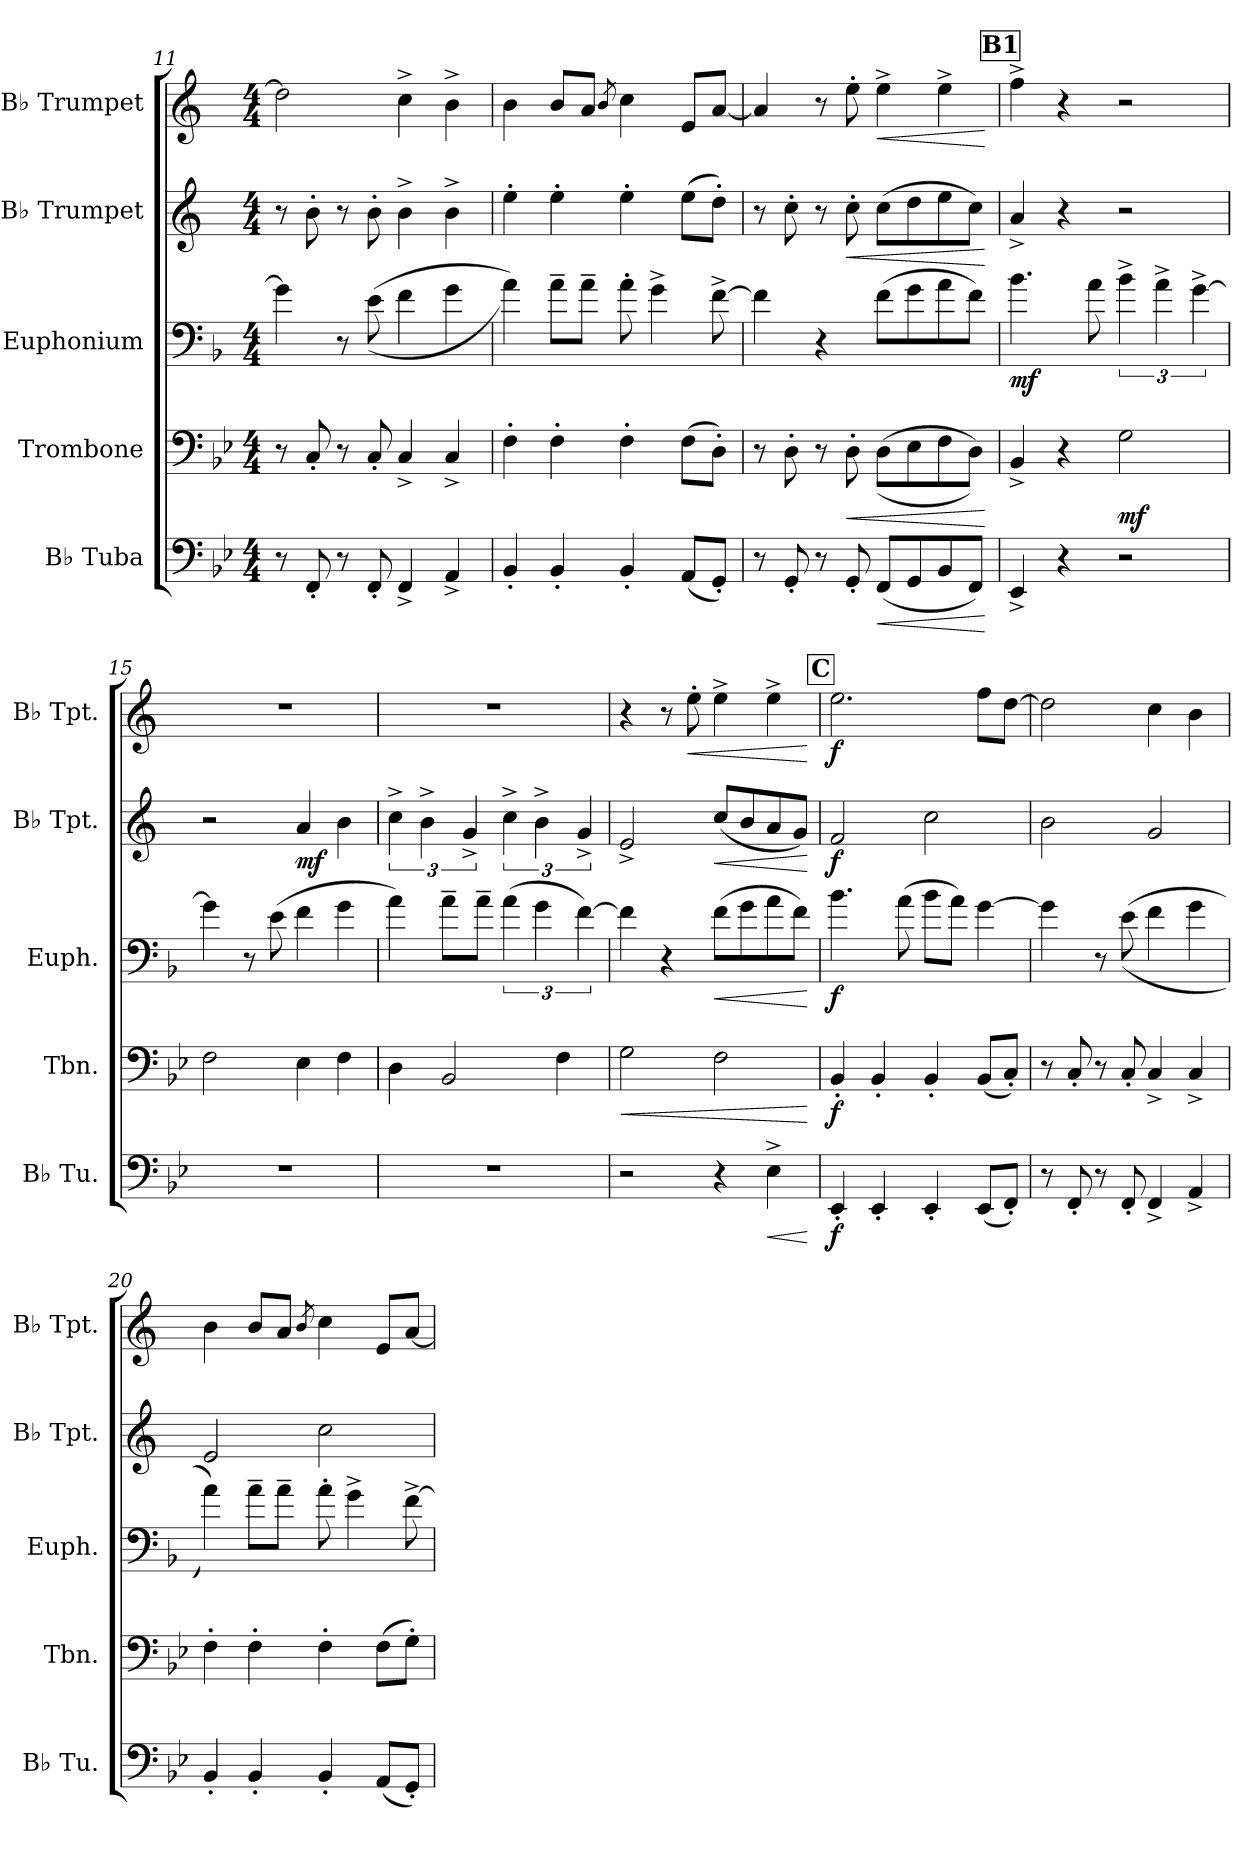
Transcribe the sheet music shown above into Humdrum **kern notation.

**kern	**dynam	**kern	**dynam	**kern	**dynam	**kern	**dynam	**kern	**dynam
*part5	*part5	*part4	*part4	*part3	*part3	*part2	*part2	*part1	*part1
*staff5	*staff5	*staff4	*staff4	*staff3	*staff3	*staff2	*staff2	*staff1	*staff1
*I"B♭ Tuba	*	*I"Trombone	*	*I"Euphonium	*	*I"B♭ Trumpet	*	*I"B♭ Trumpet	*
*I'B♭ Tu.	*	*I'Tbn.	*	*I'Euph.	*	*I'B♭ Tpt.	*	*I'B♭ Tpt.	*
!!LO:PB:g=z
*clefF4	*	*clefF4	*	*clefF4	*	*clefG2	*	*clefG2	*
*	*	*	*	*ITrd4c7	*	*ITrd1c2	*	*ITrd1c2	*
*k[b-e-]	*	*k[b-e-]	*	*k[b-e-]	*	*k[b-e-]	*	*k[b-e-]	*
*M4/4	*	*M4/4	*	*M4/4	*	*M4/4	*	*M4/4	*
=11	=11	=11	=11	=11	=11	=11	=11	=11	=11
8r	.	8r	.	4c\]	.	8r	.	2cc\]	.
8FF'/	.	8C'/	.	.	.	8a'\	.	.	.
8r	.	8r	.	8r	.	8r	.	.	.
8FF'/	.	8C'/	.	((8A\	.	8a'\	.	.	.
4FF^/	.	4C^/	.	4B-\	.	4a^\	.	4b-^\	.
4AA^/	.	4C^/	.	4c\	.	4a^\	.	4a^\	.
=12	=12	=12	=12	=12	=12	=12	=12	=12	=12
4BB-'/	.	4F'\	.	4d\))	.	4dd'\	.	4a\	.
4BB-'/	.	4F'\	.	8d~\L	.	4dd'\	.	8a/L	.
.	.	.	.	8d~\J	.	.	.	8g/J	.
.	.	.	.	.	.	.	.	8qa/	.
4BB-'/	.	4F'\	.	8d'\	.	4dd'\	.	4b-\	.
.	.	.	.	4c^\	.	.	.	.	.
(8AA/L	.	(8F\L	.	.	.	(8dd\L	.	8d/L	.
8GG'/J)	.	8D'\J)	.	[8B-^\	.	8cc'\J)	.	[8g/J	.
=13	=13	=13	=13	=13	=13	=13	=13	=13	=13
8r	.	8r	.	4B-\]	.	8r	.	4g/]	.
8GG'/	.	8D'\	.	.	.	8b-'\	.	.	.
8r	.	8r	.	4r	.	8r	.	8r	.
!	!	!	!LO:HP:b	!	!	!	!LO:HP:b	!	!
8GG'/	.	8D'\	<	.	.	8b-'\	<	8dd'\	.
!	!LO:HP:b	!	!	!	!	!	!	!	!LO:HP:b
(8FF/L	<	((8D\L	.	(8B-\L	.	(8b-\L	.	4dd^\	<
8GG/	.	8E-\	.	8c\	.	8cc\	.	.	.
8BB-/	.	8F\	.	8d\	.	8dd\	.	4dd^\	.
8FF/J)	.	8D\J))	.	8B-\J)	.	8b-\J)	.	.	.
.	[	.	[	.	.	.	[	.	[
!!LO:REH:place=s1:a:B:fs=14:t=B1
=14	=14	=14	=14	=14	=14	=14	=14	=14	=14
!	!	!	!	!	!LO:DY:b	!	!	!	!
4EE-^/	.	4BB-^/	.	4.e-\	mf	4g^/	.	4ee-^\	.
4r	.	4r	.	.	.	4r	.	4r	.
.	.	.	.	8d\	.	.	.	.	.
!	!	!	!LO:DY:b	!	!	!	!	!	!
2r	.	2G\	mf	6e-^\	.	2r	.	2r	.
.	.	.	.	6d^\	.	.	.	.	.
.	.	.	.	[6c^\	.	.	.	.	.
=15	=15	=15	=15	=15	=15	=15	=15	=15	=15
1r	.	2F\	.	4c\]	.	2r	.	1r	.
.	.	.	.	8r	.	.	.	.	.
.	.	.	.	(8A\	.	.	.	.	.
!	!	!	!	!	!	!	!LO:DY:b	!	!
.	.	4E-\	.	4B-\	.	4g/	mf	.	.
.	.	4F\	.	4c\	.	4a\	.	.	.
!!LO:LB:g=z
=16	=16	=16	=16	=16	=16	=16	=16	=16	=16
1r	.	4D\	.	4d\)	.	6b-^\	.	1r	.
.	.	.	.	.	.	6a^\	.	.	.
.	.	2BB-/	.	8d~\L	.	.	.	.	.
.	.	.	.	.	.	6f^/	.	.	.
.	.	.	.	8d~\J	.	.	.	.	.
.	.	.	.	(6d\	.	6b-^\	.	.	.
.	.	.	.	6c\	.	6a^\	.	.	.
.	.	4F\	.	.	.	.	.	.	.
.	.	.	.	[6B-\)	.	6f^/	.	.	.
=17	=17	=17	=17	=17	=17	=17	=17	=17	=17
!	!	!	!LO:HP:b	!	!	!	!	!	!
2r	.	2G\	<	4B-\]	.	2d^/	.	4r	.
.	.	.	.	4r	.	.	.	8r	.
!	!	!	!	!	!	!	!	!	!LO:HP:b
.	.	.	.	.	.	.	.	8dd'\	<
!	!	!	!	!	!LO:HP:b	!	!LO:HP:b	!	!
4r	.	2F\	.	(8B-\L	<	(8b-/L	<	4dd^\	.
.	.	.	.	8c\	.	8a/	.	.	.
!	!LO:HP:b	!	!	!	!	!	!	!	!
4E-^\	<	.	.	8d\	.	8g/	.	4dd^\	.
.	.	.	.	8B-\J)	.	8f/J)	.	.	.
.	[	.	[	.	[	.	[	.	[
!!LO:REH:place=s1:a:B:fs=14:t=C
=18	=18	=18	=18	=18	=18	=18	=18	=18	=18
!	!LO:DY:b	!	!LO:DY:b	!	!LO:DY:b	!	!LO:DY:b	!	!LO:DY:b
4EE-'/	f	4BB-'/	f	4.e-\	f	2e-/	f	2.dd\	f
4EE-'/	.	4BB-'/	.	.	.	.	.	.	.
.	.	.	.	(8d\	.	.	.	.	.
4EE-'/	.	4BB-'/	.	8e-\L	.	2b-\	.	.	.
.	.	.	.	8d\J)	.	.	.	.	.
(8EE-/L	.	(8BB-/L	.	[4c\	.	.	.	8ee-\L	.
8FF'/J)	.	8C'/J)	.	.	.	.	.	[8cc\J	.
=19	=19	=19	=19	=19	=19	=19	=19	=19	=19
8r	.	8r	.	4c\]	.	2a\	.	2cc\]	.
8FF'/	.	8C'/	.	.	.	.	.	.	.
8r	.	8r	.	8r	.	.	.	.	.
8FF'/	.	8C'/	.	((8A\	.	.	.	.	.
4FF^/	.	4C^/	.	4B-\	.	2f/	.	4b-\	.
4AA^/	.	4C^/	.	4c\	.	.	.	4a\	.
=20	=20	=20	=20	=20	=20	=20	=20	=20	=20
4BB-'/	.	4F'\	.	4d\))	.	2d/	.	4a\	.
4BB-'/	.	4F'\	.	8d~\L	.	.	.	8a/L	.
.	.	.	.	8d~\J	.	.	.	8g/J	.
.	.	.	.	.	.	.	.	8qa/	.
4BB-'/	.	4F'\	.	8d'\	.	2b-\	.	4b-\	.
.	.	.	.	4c^\	.	.	.	.	.
(8AA/L	.	(8F\L	.	.	.	.	.	8d/L	.
8GG'/J)	.	8G'\J)	.	[8B-^\	.	.	.	[8g/J	.
=	=	=	=	=	=	=	=	=	=
*-	*-	*-	*-	*-	*-	*-	*-	*-	*-
